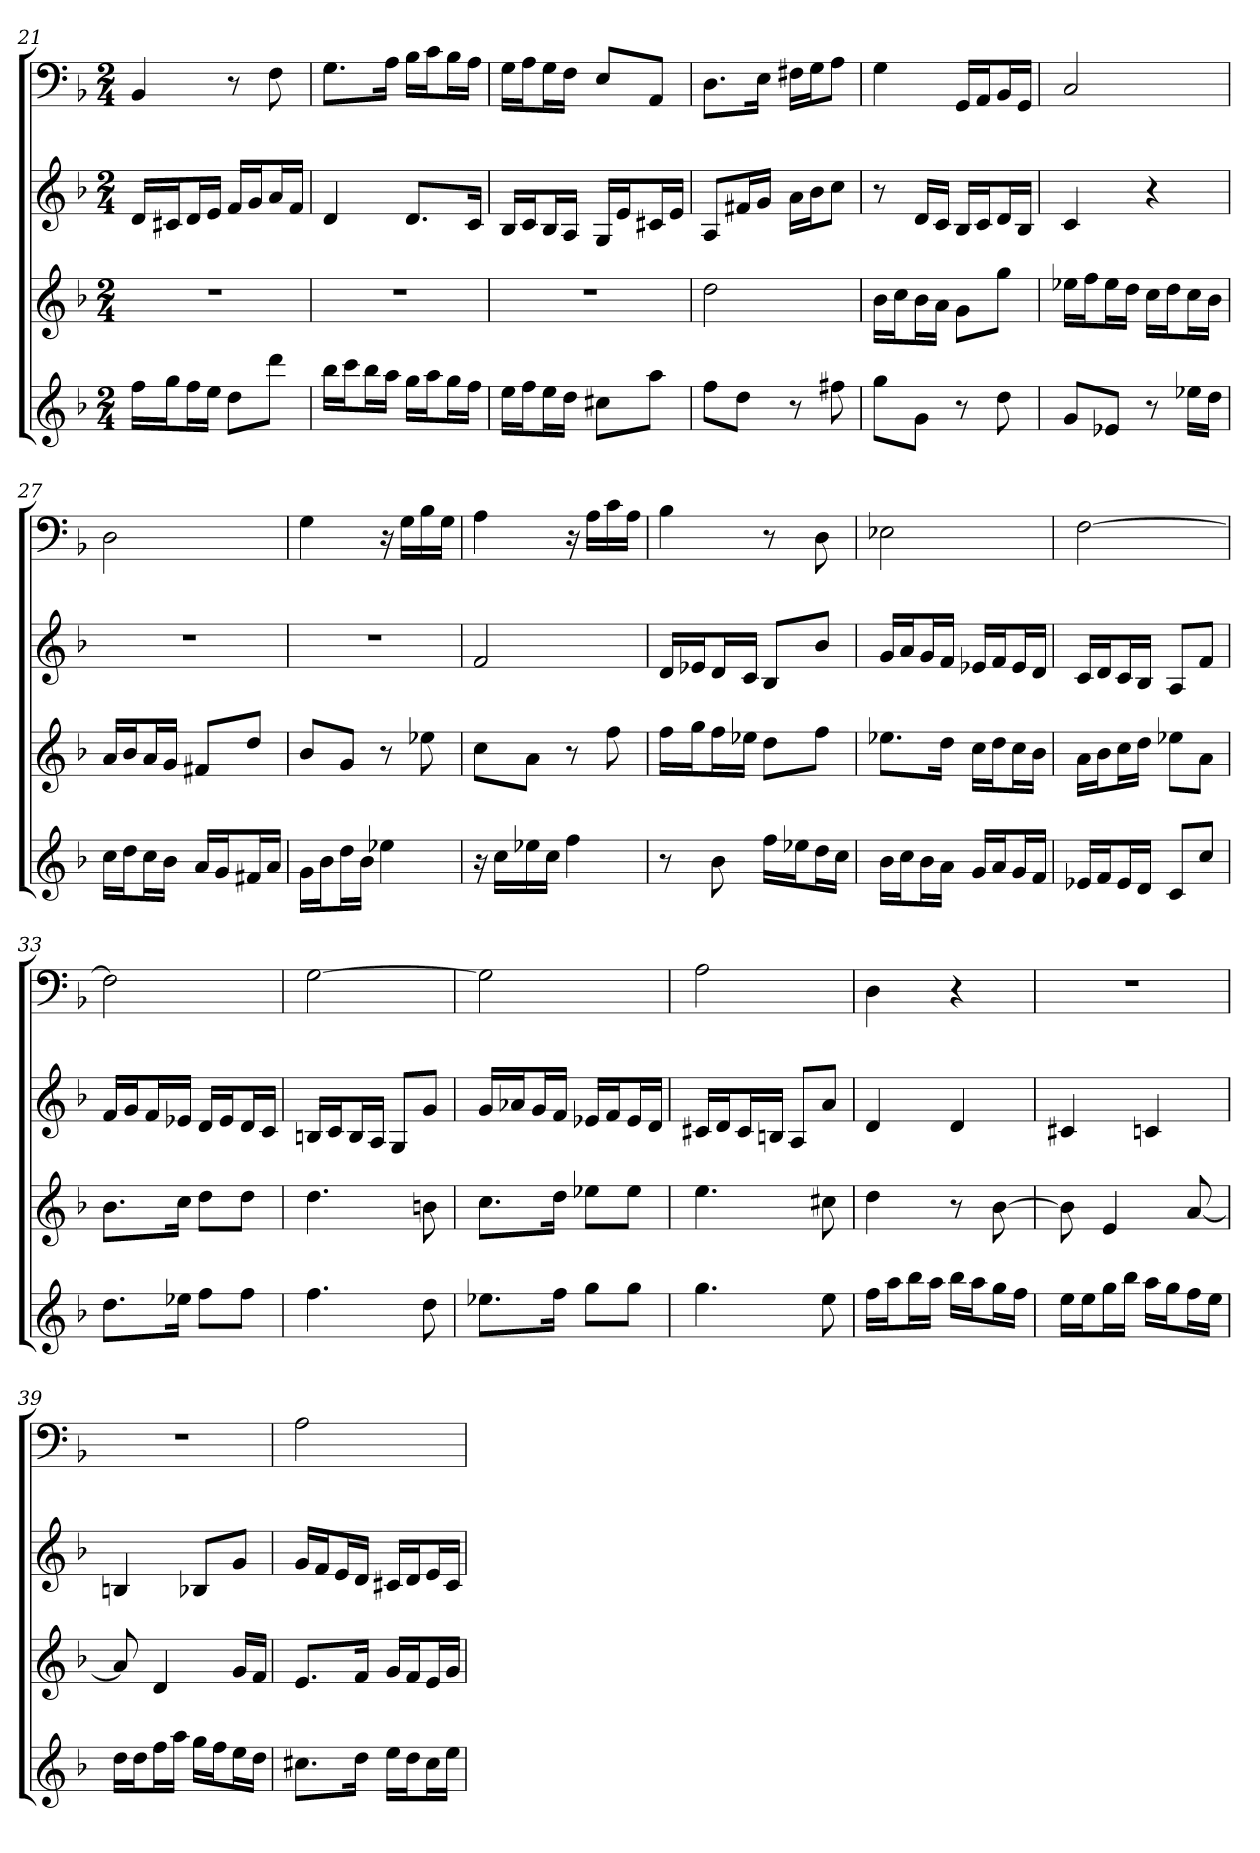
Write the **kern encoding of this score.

**kern	**kern	**kern	**kern
*part4	*part3	*part2	*part1
*staff4	*staff3	*staff2	*staff1
*k[b-]	*k[b-]	*k[b-]	*k[b-]
*F:	*F:	*F:	*F:
*M2/4	*M2/4	*M2/4	*M2/4
=21	=21	=21	=21
16ffLL	2r	16dLL	4BB-
16ggJ	.	16c#XJ	.
16ffL	.	16dL	.
16eeJJ	.	16eJJ	.
8ddL	.	16fLL	8r
.	.	16gJ	.
8dddJ	.	16aL	8F
.	.	16fJJ	.
=22	=22	=22	=22
16bb-LL	2r	4d	8.GL
16cccJ	.	.	.
16bb-L	.	.	.
16aaJJ	.	.	16AJk
16ggLL	.	8.dL	16B-LL
16aaJ	.	.	16cJ
16ggL	.	.	16B-L
16ffJJ	.	16cJk	16AJJ
=23	=23	=23	=23
16eeLL	2r	16B-LL	16GLL
16ffJ	.	16cJ	16AJ
16eeL	.	16B-L	16GL
16ddJJ	.	16AJJ	16FJJ
8cc#XL	.	16GLL	8EL
.	.	16eJ	.
8aaJ	.	16c#XL	8AAJ
.	.	16eJJ	.
=24	=24	=24	=24
8ffL	2dd	8AL	8.DL
8ddJ	.	16f#XL	.
.	.	16gJJ	16EJk
8r	.	16aLL	16F#XLL
.	.	16b-J	16GJ
8ff#X	.	8ccJ	8AJ
=25	=25	=25	=25
8ggL	16b-LL	8r	4G
.	16ccJ	.	.
8gJ	16b-L	16dLL	.
.	16aJJ	16cJJ	.
8r	8gL	16B-LL	16GGLL
.	.	16cJ	16AAJ
8dd	8ggJ	16dL	16BB-L
.	.	16B-JJ	16GGJJ
=26	=26	=26	=26
8gL	16ee-XLL	4c	2C
.	16ffJ	.	.
8e-XJ	16ee-L	.	.
.	16ddJJ	.	.
8r	16ccLL	4r	.
.	16ddJ	.	.
16ee-XLL	16ccL	.	.
16ddJJ	16b-JJ	.	.
=27	=27	=27	=27
16ccLL	16aLL	2r	2D
16ddJ	16b-J	.	.
16ccL	16aL	.	.
16b-JJ	16gJJ	.	.
16aLL	8f#XL	.	.
16gJ	.	.	.
16f#XL	8ddJ	.	.
16aJJ	.	.	.
=28	=28	=28	=28
16gLL	8b-L	2r	4G
16b-J	.	.	.
16ddL	8gJ	.	.
16b-JJ	.	.	.
4ee-X	8r	.	16r
.	.	.	16GLL
.	8ee-X	.	16B-
.	.	.	16GJJ
=29	=29	=29	=29
16r	8ccL	2f	4A
16ccLL	.	.	.
16ee-X	8aJ	.	.
16ccJJ	.	.	.
4ff	8r	.	16r
.	.	.	16ALL
.	8ff	.	16c
.	.	.	16AJJ
=30	=30	=30	=30
8r	16ffLL	16dLL	4B-
.	16ggJ	16e-XJ	.
8b-	16ffL	16dL	.
.	16ee-XJJ	16cJJ	.
16ffLL	8ddL	8B-L	8r
16ee-XJ	.	.	.
16ddL	8ffJ	8b-J	8D
16ccJJ	.	.	.
=31	=31	=31	=31
16b-LL	8.ee-XL	16gLL	2E-X
16ccJ	.	16aJ	.
16b-L	.	16gL	.
16aJJ	16ddJk	16fJJ	.
16gLL	16ccLL	16e-XLL	.
16aJ	16ddJ	16fJ	.
16gL	16ccL	16e-L	.
16fJJ	16b-JJ	16dJJ	.
=32	=32	=32	=32
16e-XLL	16aLL	16cLL	[2F
16fJ	16b-J	16dJ	.
16e-L	16ccL	16cL	.
16dJJ	16ddJJ	16B-JJ	.
8cL	8ee-XL	8AL	.
8ccJ	8aJ	8fJ	.
=33	=33	=33	=33
8.ddL	8.b-L	16fLL	2F]
.	.	16gJ	.
.	.	16fL	.
16ee-XJk	16ccJk	16e-XJJ	.
8ffL	8ddL	16dLL	.
.	.	16e-J	.
8ffJ	8ddJ	16dL	.
.	.	16cJJ	.
=34	=34	=34	=34
4.ff	4.dd	16BnLL	[2G
.	.	16cJ	.
.	.	16BL	.
.	.	16AJJ	.
.	.	8GL	.
8dd	8bn	8gJ	.
=35	=35	=35	=35
8.ee-XL	8.ccL	16gLL	2G]
.	.	16a-XJ	.
.	.	16gL	.
16ffJk	16ddJk	16fJJ	.
8ggL	8ee-XL	16e-XLL	.
.	.	16fJ	.
8ggJ	8ee-J	16e-L	.
.	.	16dJJ	.
=36	=36	=36	=36
4.gg	4.ee	16c#XLL	2A
.	.	16dJ	.
.	.	16c#L	.
.	.	16BnJJ	.
.	.	8AL	.
8ee	8cc#X	8aJ	.
=37	=37	=37	=37
16ffLL	4dd	4d	4D
16aaJ	.	.	.
16bb-L	.	.	.
16aaJJ	.	.	.
16bb-LL	8r	4d	4r
16aaJ	.	.	.
16ggL	[8b-	.	.
16ffJJ	.	.	.
=38	=38	=38	=38
16eeLL	8b-]	4c#X	2r
16eeJ	.	.	.
16ggL	4e	.	.
16bb-JJ	.	.	.
16aaLL	.	4cn	.
16ggJ	.	.	.
16ffL	[8a	.	.
16eeJJ	.	.	.
=39	=39	=39	=39
16ddLL	8a]	4Bn	2r
16ddJ	.	.	.
16ffL	4d	.	.
16aaJJ	.	.	.
16ggLL	.	8B-XL	.
16ffJ	.	.	.
16eeL	16gLL	8gJ	.
16ddJJ	16fJJ	.	.
=40	=40	=40	=40
8.cc#XL	8.eL	16gLL	2A
.	.	16fJ	.
.	.	16eL	.
16ddJk	16fJk	16dJJ	.
16eeLL	16gLL	16c#XLL	.
16ddJ	16fJ	16dJ	.
16cc#L	16eL	16eL	.
16eeJJ	16gJJ	16c#JJ	.
=	=	=	=
*-	*-	*-	*-
